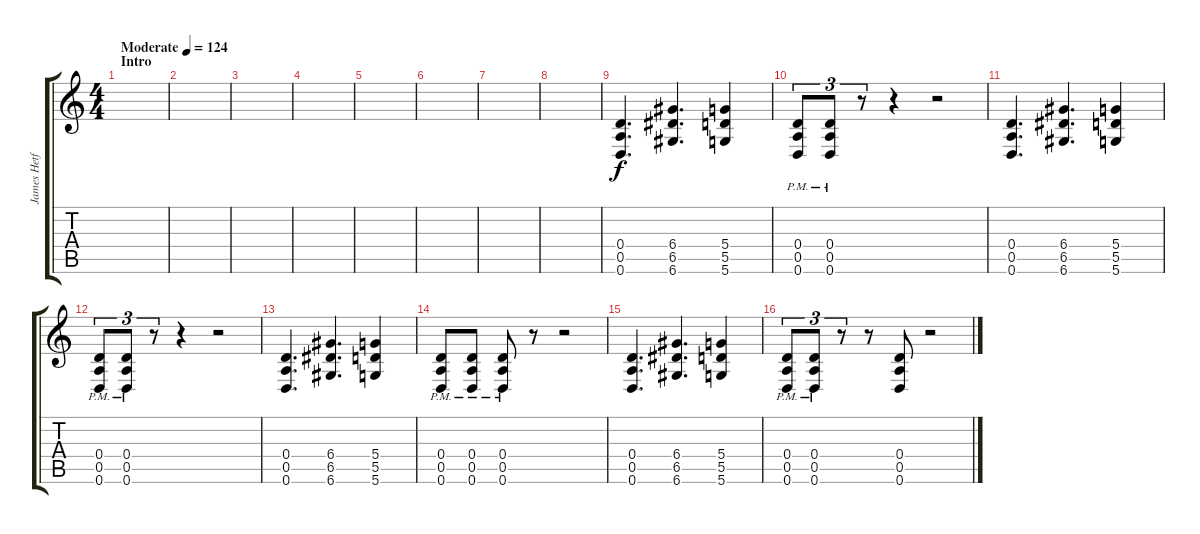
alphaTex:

\track ("James Hetfield" "James Hetf") {instrument distortionguitar}
\staff {score tabs}
\tuning (E4 B3 G3 D3 A2 D2) {hide}
\ts (4 4)
\section ("" "Intro")
\tempo (124 "Moderate")
\clef g2
\ks c
|
|
|
|
|
|
|
|
(0.4 0.5 0.6).4{d} (6.4 6.5 6.6).4{d} (5.4 5.5 5.6).4 |
(0.4{pm} 0.5{pm} 0.6{pm}).8{tu (3 2)} (0.4{pm} 0.5{pm} 0.6{pm}).8{tu (3 2)} r.8{tu (3 2)} r.4 r.2 |
(0.4 0.5 0.6).4{d} (6.4 6.5 6.6).4{d} (5.4 5.5 5.6).4 |
(0.4{pm} 0.5{pm} 0.6{pm}).8{tu (3 2)} (0.4{pm} 0.5{pm} 0.6{pm}).8{tu (3 2)} r.8{tu (3 2)} r.4 r.2 |
(0.4 0.5 0.6).4{d} (6.4 6.5 6.6).4{d} (5.4 5.5 5.6).4 |
(0.4{pm} 0.5{pm} 0.6{pm}).8 (0.4{pm} 0.5{pm} 0.6{pm}).8 (0.4{pm} 0.5{pm} 0.6{pm}).8 r.8 r.2 |
(0.4 0.5 0.6).4{d} (6.4 6.5 6.6).4{d} (5.4 5.5 5.6).4 |
(0.4{pm} 0.5{pm} 0.6{pm}).8{tu (3 2)} (0.4{pm} 0.5{pm} 0.6{pm}).8{tu (3 2)} r.8{tu (3 2)} r.8 (0.4 0.5 0.6).8 r.2
